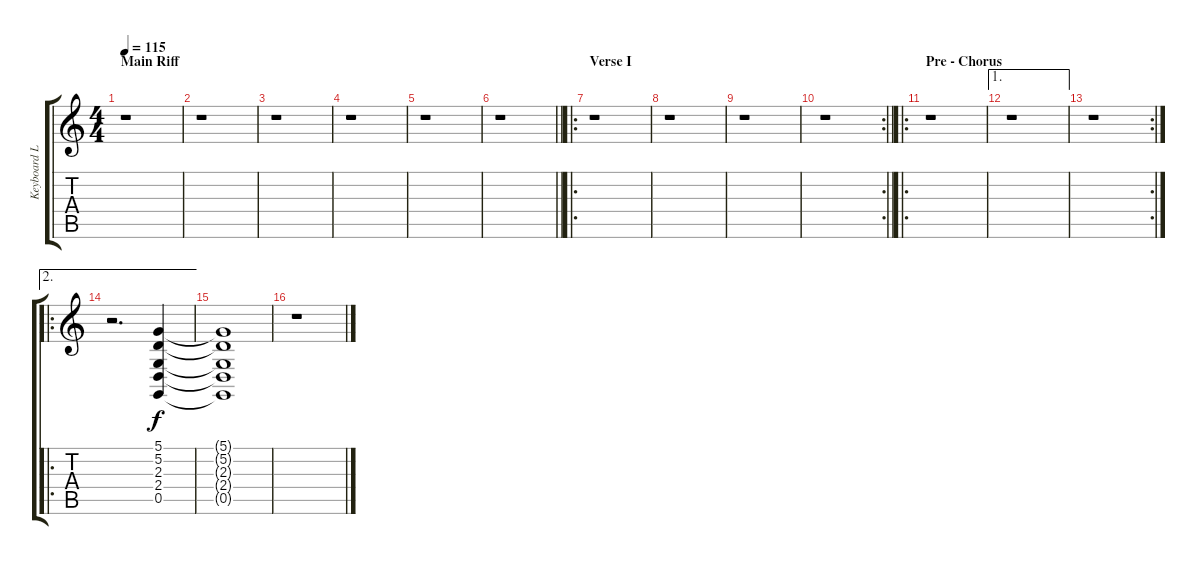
\track ("Keyboard Lead" "Keyboard L") {instrument stringensemble1}
\staff {score tabs}
\tuning (D4 A3 F3 C3 G2 D2) {hide}
\ts (4 4)
\section ("" "Main Riff")
\tempo 115
\clef g2
\ks c
r.1{dy f} |
r.1 |
r.1 |
r.1 |
r.1 |
\barLineRight lightlight
r.1 |
\ro
\section ("" "Verse I")
r.1 |
r.1 |
r.1 |
\rc 2
\barLineRight lightlight
r.1 |
\ro
\section ("" "Pre - Chorus")
r.1 |
\ae 1
r.1 |
\rc 2
r.1 |
\ae 2
\ro
r.2{d} (5.1 5.2 2.3 2.4 0.5).4{volume 10 balance 8 instrument gunshot} |
(5.1{t} 5.2{t} 2.3{t} 2.4{t} 0.5{t}).1 |
r.1
